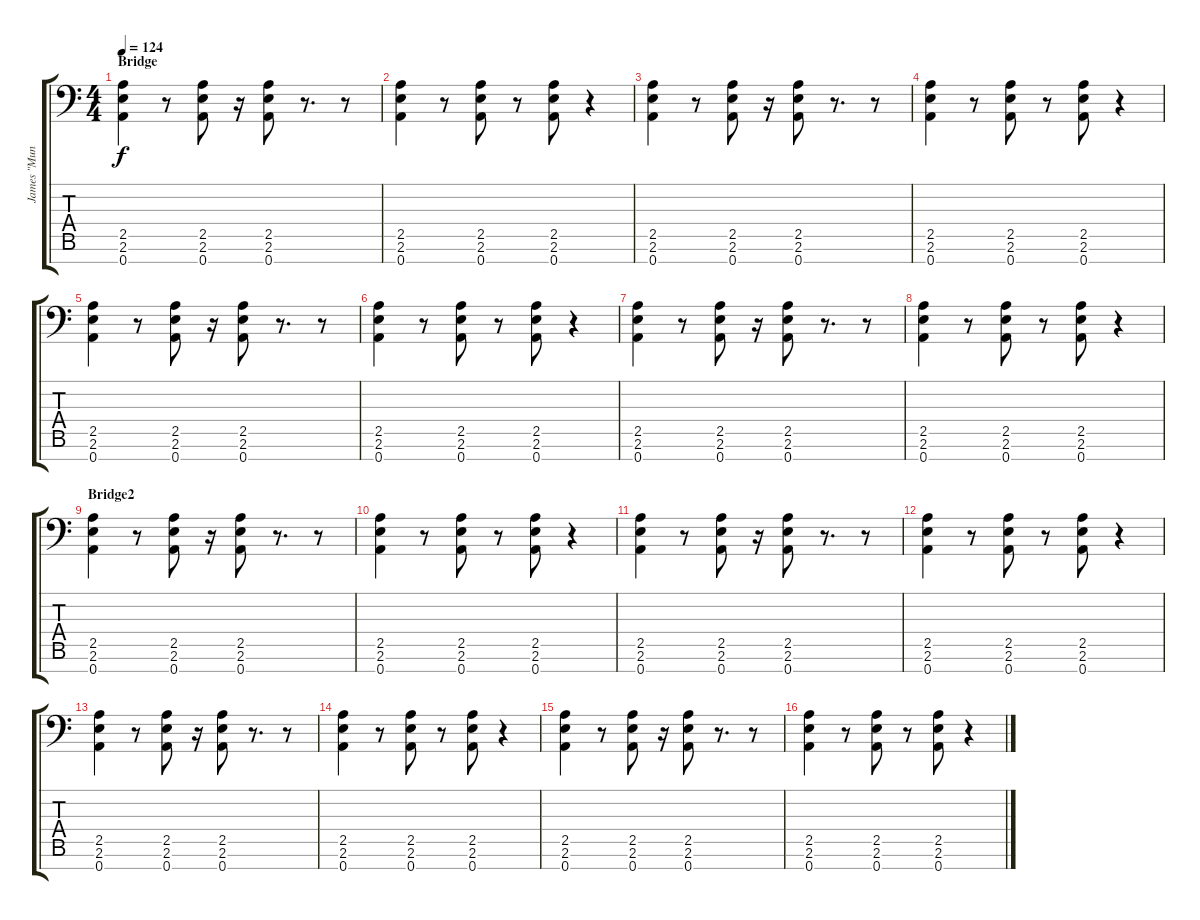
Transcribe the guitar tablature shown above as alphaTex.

\track ("James \"Munky\" Shaffer" "James \"Mun") {instrument overdrivenguitar}
\staff {score tabs}
\tuning (D4 A3 F3 C3 G2 D2 A1) {hide}
\ts (4 4)
\section ("" "Bridge")
\tempo 124
\clef f4
\ks c
(2.5 2.6 0.7).4{dy f} r.8 (2.5 2.6 0.7).8 r.16 (2.5 2.6 0.7).8 r.8{d} r.8 |
(2.5 2.6 0.7).4 r.8 (2.5 2.6 0.7).8 r.8 (2.5 2.6 0.7).8 r.4 |
(2.5 2.6 0.7).4 r.8 (2.5 2.6 0.7).8 r.16 (2.5 2.6 0.7).8 r.8{d} r.8 |
(2.5 2.6 0.7).4 r.8 (2.5 2.6 0.7).8 r.8 (2.5 2.6 0.7).8 r.4 |
(2.5 2.6 0.7).4 r.8 (2.5 2.6 0.7).8 r.16 (2.5 2.6 0.7).8 r.8{d} r.8 |
(2.5 2.6 0.7).4 r.8 (2.5 2.6 0.7).8 r.8 (2.5 2.6 0.7).8 r.4 |
(2.5 2.6 0.7).4 r.8 (2.5 2.6 0.7).8 r.16 (2.5 2.6 0.7).8 r.8{d} r.8 |
(2.5 2.6 0.7).4 r.8 (2.5 2.6 0.7).8 r.8 (2.5 2.6 0.7).8 r.4 |
\section ("" "Bridge2")
(2.5 2.6 0.7).4 r.8 (2.5 2.6 0.7).8 r.16 (2.5 2.6 0.7).8 r.8{d} r.8 |
(2.5 2.6 0.7).4 r.8 (2.5 2.6 0.7).8 r.8 (2.5 2.6 0.7).8 r.4 |
(2.5 2.6 0.7).4 r.8 (2.5 2.6 0.7).8 r.16 (2.5 2.6 0.7).8 r.8{d} r.8 |
(2.5 2.6 0.7).4 r.8 (2.5 2.6 0.7).8 r.8 (2.5 2.6 0.7).8 r.4 |
(2.5 2.6 0.7).4 r.8 (2.5 2.6 0.7).8 r.16 (2.5 2.6 0.7).8 r.8{d} r.8 |
(2.5 2.6 0.7).4 r.8 (2.5 2.6 0.7).8 r.8 (2.5 2.6 0.7).8 r.4 |
(2.5 2.6 0.7).4 r.8 (2.5 2.6 0.7).8 r.16 (2.5 2.6 0.7).8 r.8{d} r.8 |
(2.5 2.6 0.7).4 r.8 (2.5 2.6 0.7).8 r.8 (2.5 2.6 0.7).8 r.4
